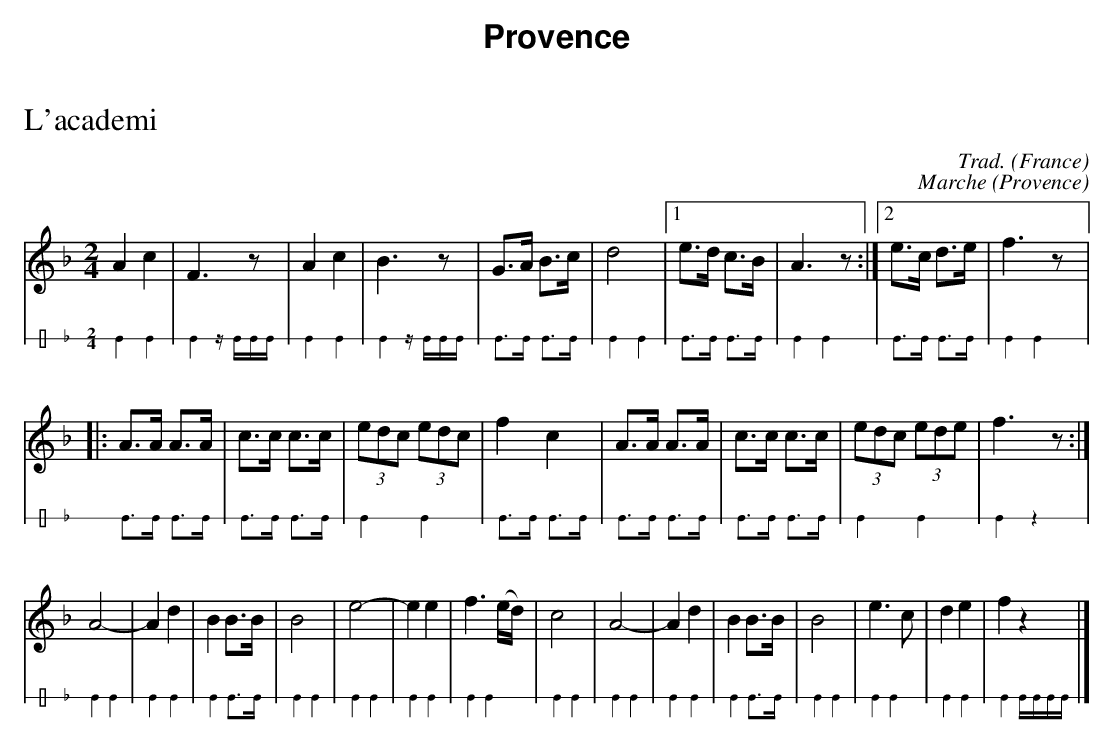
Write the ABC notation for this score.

X:1
T:L'academi
O:France
C:Trad.
M:2/4
L:1/8
K:F
V:Galoubet
A2c2 | F3z | A2c2 | B3z | G>A B>c | d4 |1 e>d c>B | A3z :|2 e>c d>e | f3z |:
A>A A>A | c>c c>c | (3 edc (3edc | f2c2 | A>A A>A |c>c c>c | (3edc (3ede | f3z :|
A4- | A2d2 | B2B>B | B4 | e4- | e2e2 | f3(e/d/) | c4 | A4- | A2d2 | B2B>B | B4 | e2>c2 | d2e2 | f2 z2 |]
V:Tambourin clef=perc stafflines=1 staffscale=0.6
B2B2 | B2 z/B/B/B/ | B2B2 | B2 z/B/B/B/ | B>B B>B | B2B2 | B>B B>B | B2B2 | B>B B>B | B2B2 |
B>B B>B | B>B B>B | B2B2 | B>B B>B | B>B B>B | B>B B>B | B2 B2 | B2z2 |
B2B2 | B2B2 | B2B>B | B2B2 | B2B2 | B2B2 | B2B2 | B2B2 | B2B2 | B2B2 | B2B>B | B2B2 | B2B2 | B2B2 | B2B/B/B/B/ |]
